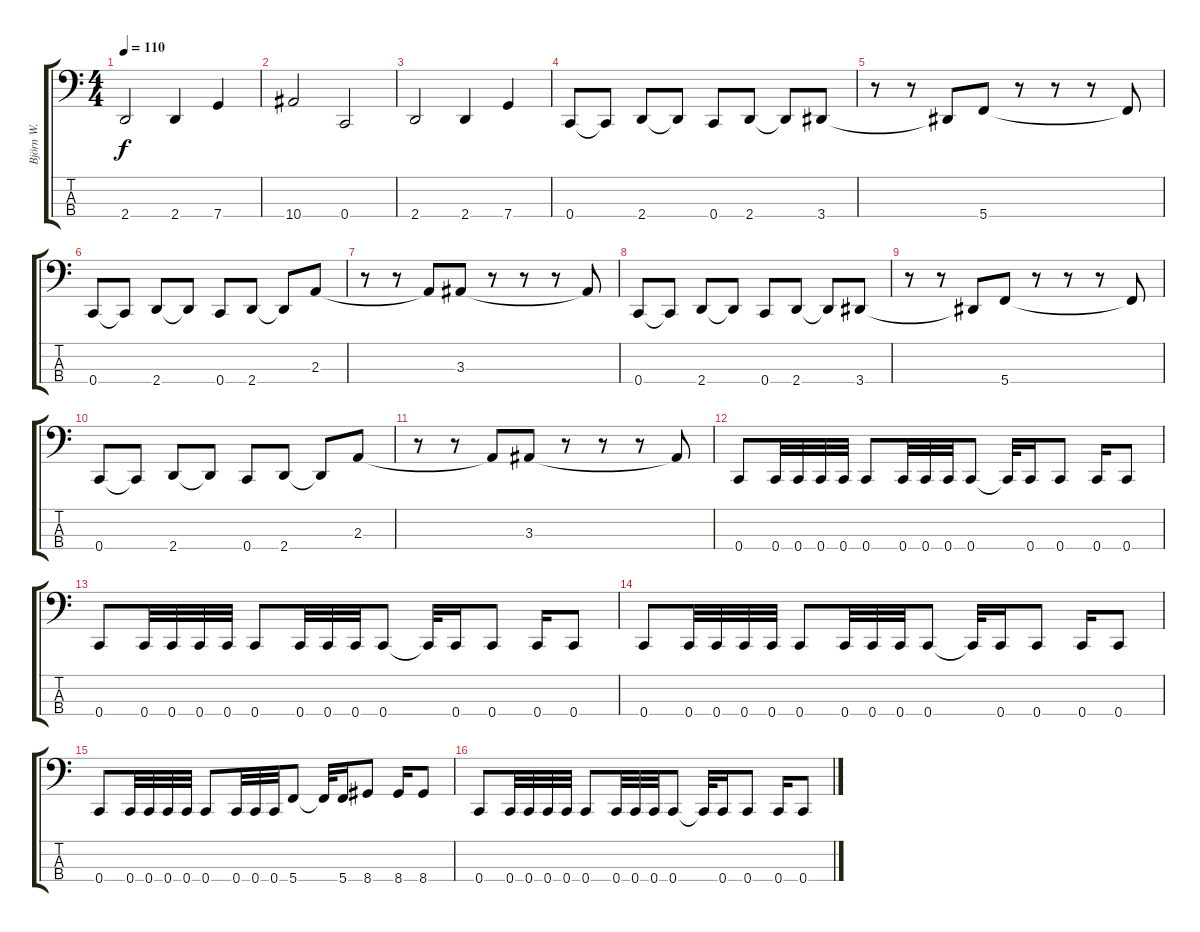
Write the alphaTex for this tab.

\track ("Björn W." "Björn W.") {instrument electricbasspick}
\staff {score tabs}
\tuning (F2 C2 G1 C1) {hide}
\ts (4 4)
\tempo 110
\clef f4
\ks c
2.4.2{dy f} 2.4.4 7.4.4 |
10.4.2 0.4.2 |
2.4.2 2.4.4 7.4.4 |
0.4.8 0.4{t}.8 2.4.8 2.4{t}.8 0.4.8 2.4.8 2.4{t}.8 3.4.8 |
r.8 r.8 3.4{t}.8 5.4.8 r.8 r.8 r.8 5.4{t}.8 |
0.4.8 0.4{t}.8 2.4.8 2.4{t}.8 0.4.8 2.4.8 2.4{t}.8 2.3.8 |
r.8 r.8 2.3{t}.8 3.3.8 r.8 r.8 r.8 3.3{t}.8 |
0.4.8 0.4{t}.8 2.4.8 2.4{t}.8 0.4.8 2.4.8 2.4{t}.8 3.4.8 |
r.8 r.8 3.4{t}.8 5.4.8 r.8 r.8 r.8 5.4{t}.8 |
0.4.8 0.4{t}.8 2.4.8 2.4{t}.8 0.4.8 2.4.8 2.4{t}.8 2.3.8 |
r.8 r.8 2.3{t}.8 3.3.8 r.8 r.8 r.8 3.3{t}.8 |
0.4.8 0.4.32 0.4.32 0.4.32 0.4.32 0.4.8 0.4.32 0.4.32 0.4.32 0.4.8 0.4{t}.32 0.4.16 0.4.8 0.4.16 0.4.8 |
0.4.8 0.4.32 0.4.32 0.4.32 0.4.32 0.4.8 0.4.32 0.4.32 0.4.32 0.4.8 0.4{t}.32 0.4.16 0.4.8 0.4.16 0.4.8 |
0.4.8 0.4.32 0.4.32 0.4.32 0.4.32 0.4.8 0.4.32 0.4.32 0.4.32 0.4.8 0.4{t}.32 0.4.16 0.4.8 0.4.16 0.4.8 |
0.4.8 0.4.32 0.4.32 0.4.32 0.4.32 0.4.8 0.4.32 0.4.32 0.4.32 5.4.8 5.4{t}.32 5.4.16 8.4.8 8.4.16 8.4.8 |
0.4.8 0.4.32 0.4.32 0.4.32 0.4.32 0.4.8 0.4.32 0.4.32 0.4.32 0.4.8 0.4{t}.32 0.4.16 0.4.8 0.4.16 0.4.8
